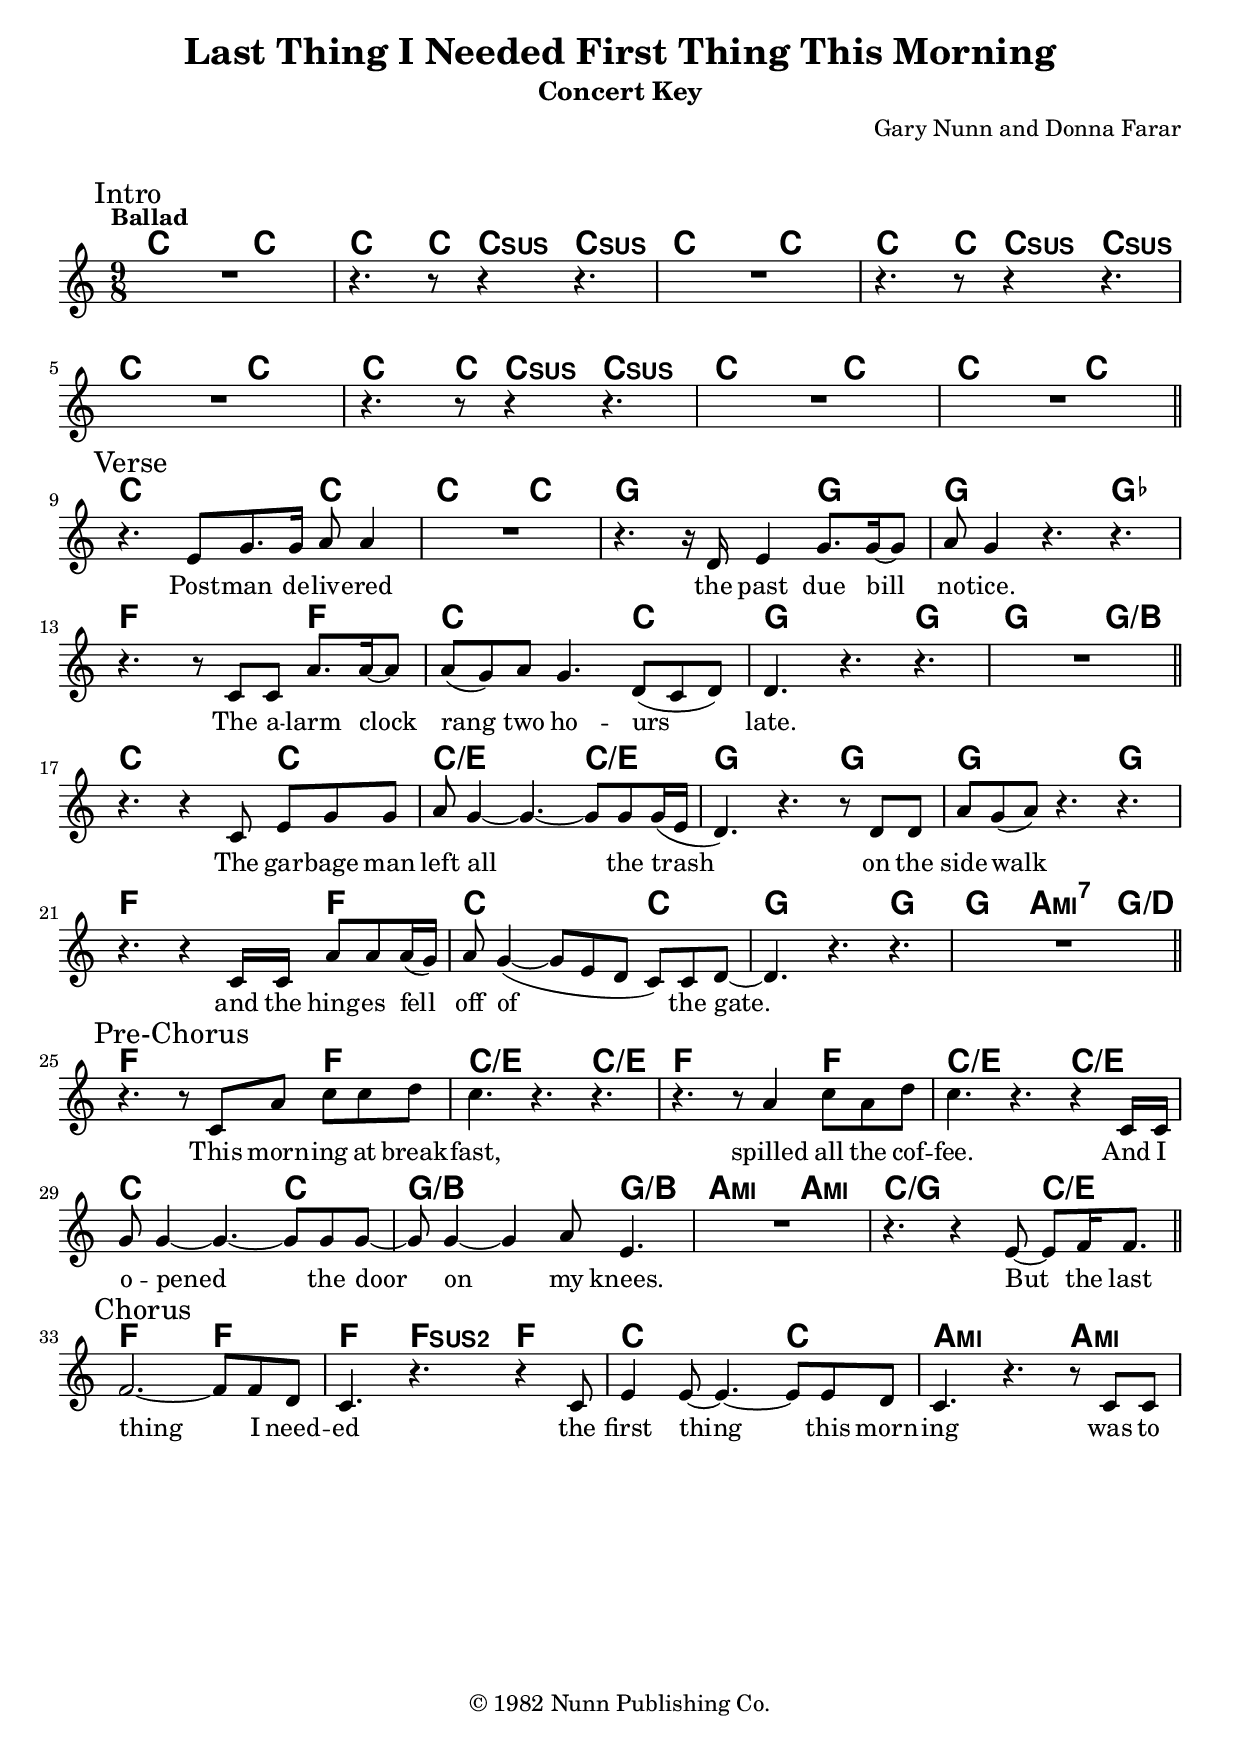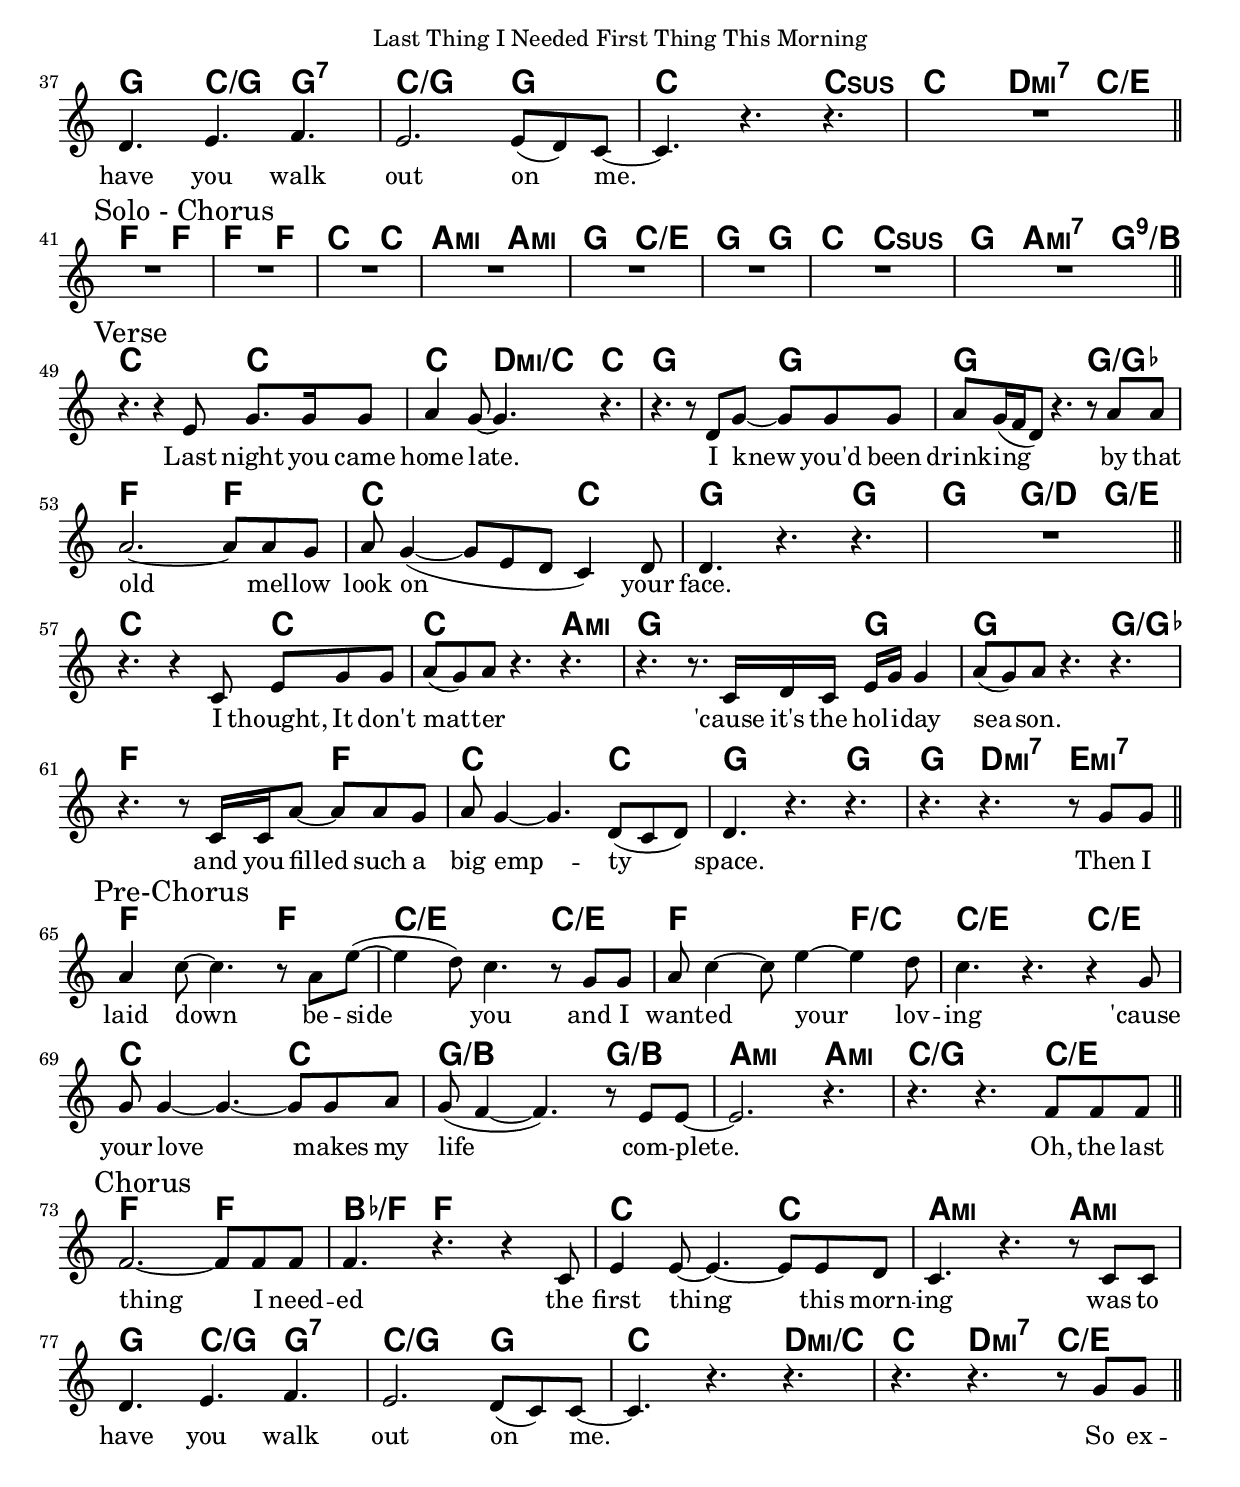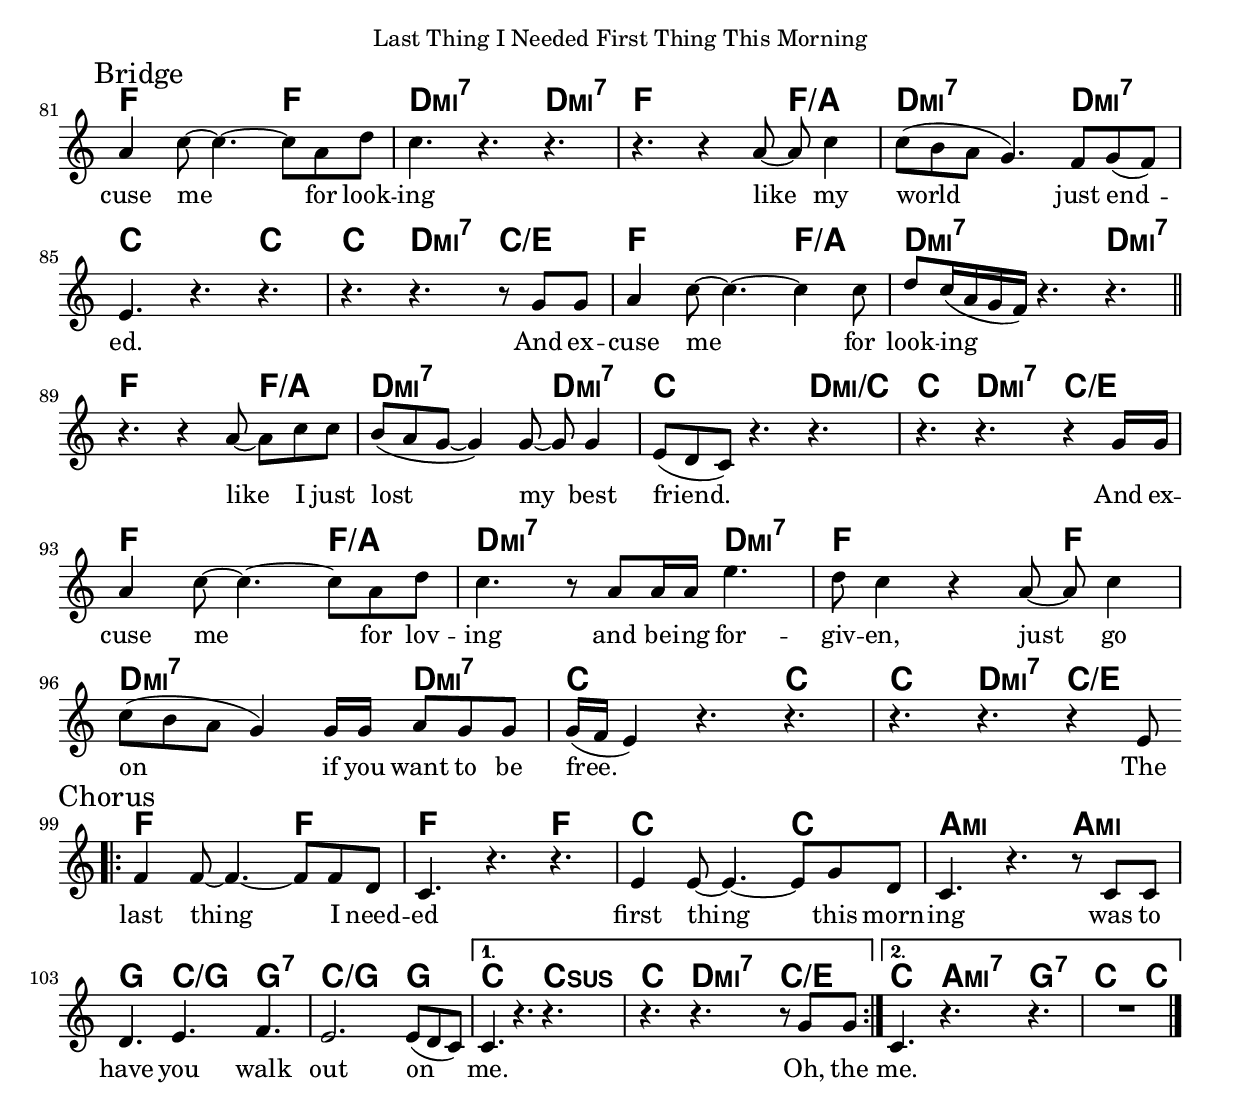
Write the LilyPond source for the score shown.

\version "2.18.2"

\include "english.ly"

instrument = "Concert Key"
whatKey = c
whatClef = "treble"

%% -*- Mode: LilyPond -*-

\include "lead-sheets.ily"

\header {
  title = "Last Thing I Needed First Thing This Morning"
  subtitle = \instrument
  poet = ""
  composer = "Gary Nunn and Donna Farar"
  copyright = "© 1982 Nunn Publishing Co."
}

refrainLyrics = \lyricmode {
  Post -- man de -- liv -- ered
  the past due bill no -- tice.
  The a -- larm clock rang two ho -- urs late.
  
  The gar -- bage man left all the trash on the side -- walk
  and the hing -- es fell off of the gate.
  
  This morn -- ing at break -- fast,
  spilled all the cof -- fee.
  And I o -- pened the door on my knees.
  
  But the last thing I need -- ed the first thing this morn -- ing
  was to have you walk out on me.
  
  Last night you came home late.
  I knew you'd been drink -- ing
  by that old mel -- low look on your face.
  
  I thought, It don't mat -- ter 'cause it's the hol -- i -- day sea -- son.
  and you filled such a big emp -- ty space.
  
  Then I laid down be -- side you and I want -- ed your lov -- ing
  'cause your love makes my life com -- plete.
  
  Oh, the last thing I need -- ed the first thing this morn -- ing
  was to have you walk out on me.

  So ex -- cuse me for look -- ing like my world just end -- ed.
  And ex -- cuse me for look -- ing like I just lost my best friend.
  And ex -- cuse me for lov -- ing and be -- ing for -- giv -- en,
  just go on if you want to be free.
  
  The last thing I need -- ed first thing this morn -- ing
  was to have you walk out on me.

  Oh, the
  
  me.
}

refrainChords = \chordmode {
  e2. e4. e4. e8 e4:sus e4.:sus e2. e4. e4. e8 e4:sus e4.:sus
  e2. e4. e4. e8 e4:sus e4.:sus e2. e4. e2. e4.
  
  e2. e4. e2. e4. b2. b4.
  b2. bf4. a2. a4. e2. e4. b2. b4. b2. b4./ds
  e2. e4. e2./gs e4./gs b2. b4. b2. b4.
  a2. a4. e2. e4. b2. b4. b4. cs4.:m7 b4./fs
  a2. a4. e2./gs e4./gs a2. a4. e2./gs e4./gs e2. e4.
  b2./ds b4./ds cs2.:m cs4.:m e2./b e4./gs a2. a4.
  a4. a4.:sus2 a4.
  
  e2. e4. cs2.:m cs4.:m b4. e4./b b4.:7 e2./b b4.
  e2. e4.:sus e4. fs4.:m7 e4./gs a2. a4. a2. a4.
  
  e2. e4. cs2.:m cs4.:m b2. e4./gs b2. b4.
  e2. e4.:sus b4. cs4.:m7 b4.:9/ds
  
  e2. e4. e4. fs4.:m/e e4. b2. b4. b2. b4./bf
  a2. a4. e2. e4. b2. b4. b4. b4./fs b4./gs e2. e4. e2. cs4.:m
  b2. b4. b2. b4./bf a2. a4. e2. e4. b2. b4. b4. fs4.:m7 gs4.:m7
  a2. a4. e2./gs e4./gs a2. a4./e
  e2./gs e4./gs e2. e4. b2./ds b4./ds
  cs2.:m cs4.:m e2./b e4./gs
  
  a2. a4. d4./a a2. e2. e4. cs2.:m cs4.:m
  b4. e4./b b4.:7 e2./b b4. e2. fs4.:m/e e4. fs4.:m7 e4./gs
  a2. a4. fs2.:m7 fs4.:m7 a2. a4./cs fs2.:m7 fs4.:m7 e2. e4.
  
  e4. fs4.:m7 e4./gs a2. a4./cs fs2.:m7 fs4.:m7
  a2. a4./cs fs2.:m7 fs4.:m7 e2. fs4.:m/e
  
  e4. fs4.:m7 e4./gs a2. a4./cs fs2.:m7 fs4.:m7
  a2. a4. fs2.:m7 fs4.:m7 e2. e4.
  
  e4. fs4.:m7 e4./gs
  
  a2. a4. a2. a4. e2. e4. cs2.:m cs4.:m
  b4. e4./b b4.:7 e2./b b4.
  
  e2. e4.:sus e4. fs4.:m7 e4./gs
  
  e4. cs4.:m7 b4.:7sus e2. e4.
}

refrainKey = e

refrainMelody = \relative f' {
  \time 9/8
  \key \refrainKey \major
  \clef \whatClef
  \tempo "Ballad"

  \mark \markup "Intro"

  R8*9 |
  r4. r8 r4 r4. |
  R8*9 |
  r4. r8 r4 r4. |
  R8*9 |
  r4. r8 r4 r4. |
  R8*9 |
  R8*9 |

  \bar "||"
  \break

  \mark \markup "Verse"

  r4. gs8 b8. b16 cs8 cs4 |
  R8*9 |
  r4. r16 fs,16 gs4 b8. b16~ b8 |
  cs8 b4 r4. r4. |
  
  \break
  
  r4. r8 e,8 e8 cs'8. cs16~ cs8 |
  cs8( b8) cs8 b4. fs8( e8 fs8) |
  fs4. r4. r4. |
  R8*9 |

  \bar "||"
  \break

  r4. r4 e8 gs8 b8 b8 |
  cs8 b4~ b4.~ b8 b8 b16( gs16 |
  fs4.) r4. r8 fs8 fs8 |
  cs'8 b8( cs8) r4. r4. |
  
  \break

  r4. r4 e,16 e16 cs'8 cs8 cs16( b16) |
  cs8 b4~( b8 gs8 fs8 e8) e8 fs8~ |
  fs4. r4. r4. |
  R8*9 |

  \bar "||"
  \break

  \mark \markup "Pre-Chorus"

  r4. r8 e8 cs'8 e8 e8 fs8 |
  e4. r4. r4. |
  r4. r8 cs4 e8 cs8 fs8 |
  e4. r4. r4 e,16 e16 |
  
  \break

  b'8 b4~ b4.~ b8 b8 b8~ |
  b8 b4~ b4 cs8 gs4. |
  R8*9 |
  r4. r4 gs8~ gs8 a16 a8. |

  \bar "||"
  \break

  \mark \markup "Chorus"

  a2.~ a8 a8 fs8 |
  e4. r4. r4 e8 |
  gs4 gs8~ gs4.~ gs8 gs8 fs8 |
  e4. r4. r8 e8 e8 |
  
  \break

  fs4. gs4. a4. |
  gs2. gs8( fs8) e8~ |
  e4. r4. r4. |
  R8*9 |

  \bar "||"
  \break

  \mark \markup "Solo - Chorus"
  \repeat unfold 8 { R8*9 | }

  \bar "||"
  \break

  \mark \markup "Verse"

  r4. r4 gs8 b8. b16 b8 |
  cs4 b8~ b4. r4. |
  r4. r8 fs8 b8~ b8 b8 b8 |
  cs8 b16( a16 fs8) r4. r8 cs'8 cs8 |
  
  \break
  
  cs2.~ cs8 cs8 b8 |
  cs8 b4~( b8 gs8 fs8 e4) fs8 |
  fs4. r4. r4. |
  R8*9 |

  \bar "||"
  \break

  r4. r4 e8 gs8 b8 b8 |
  cs8( b8) cs8 r4. r4. |
  r4. r8. e,16 fs16 e16 gs16 b16 b4 |
  cs8( b8) cs8 r4. r4. |
  
  \break
  
  r4. r8 e,16 e16 cs'8~ cs8 cs8 b8 |
  cs8 b4~ b4. fs8( e8 fs8) |
  fs4. r4. r4. |
  r4. r4. r8 b8 b8 |

  \bar "||"
  \break

  \mark \markup "Pre-Chorus"

  cs4 e8~ e4. r8 cs8 gs'8~( |
  gs4 fs8) e4. r8 b8 b8 |
  cs8 e4~ e8 gs4~ gs4 fs8 |
  e4. r4. r4 b8 |
  
  \break

  b8 b4~ b4.~ b8 b8 cs8 |
  b8( a4~ a4.) r8 gs8 gs8~ |
  gs2. r4. |
  r4. r4. a8 a8 a8 |

  \bar "||"
  \break

  \mark \markup "Chorus"
  
  a2.~ a8 a8 a8 |
  a4. r4. r4 e8 |
  gs4 gs8~ gs4.~ gs8 gs8 fs8 |
  e4. r4. r8 e8 e8 |
  
  \break
  
  fs4. gs4. a4. |
  gs2. fs8( e8) e8~ |
  e4. r4. r4. |
  r4. r4. r8 b'8 b8 |

  \bar "||"
  \pageBreak

  \mark \markup "Bridge"

  cs4 e8~ e4.~ e8 cs8 fs8 |
  e4. r4. r4. |
  r4. r4 cs8~ cs8 e4 |
  e8( ds8 cs8 b4.) a8 b8( a8) |

  \break
  
  gs4. r4. r4. |
  r4. r4. r8 b8 b8 |
  cs4 e8~ e4.~ e4 e8 |
  fs8 e16( cs16 b16 a16) r4. r4. |

  \bar "||"
  \break

  r4. r4 cs8~ cs8 e8 e8 |
  ds8( cs8 b8~ b4) b8~ b8 b4 |
  gs8( fs8 e8) r4. r4. |
  r4. r4. r4 b'16 b16 |
  
  \break

  cs4 e8~ e4.~ e8 cs8 fs8 |
  e4. r8 cs8 cs16 cs16 gs'4. |
  fs8 e4 r4 cs8~ cs8 e4 |
  e8( ds8 cs8 b4) b16 b16 cs8 b8 b8 |

  b16( a16 gs4) r4. r4. |
  r4. r4. r4 gs8 |

  \bar "||"
  \break

  \bar ".|:"
  \mark \markup "Chorus"
  \repeat volta 2 {

    a4 a8~ a4.~ a8 a8 fs8 |
    e4. r4. r4. |
    gs4 gs8~ gs4.~ gs8 b8 fs8 |
    e4. r4. r8 e8 e8 |
    
    \break
    
    fs4. gs4. a4. |
    gs2.  gs8( fs8 e8) |

  }
  \alternative {
    { 
      e4. r4. r4. |
      r4. r4. r8 b'8 b8 |
    }
    { 
      e,4. r4. r4. |
      R8*9 |
    }
  }
    

  \bar "|."
}

\include "paper.ily"

\markup {
  % Leave a gap after the header
  \vspace #1
}

\include "refrain.ily"

